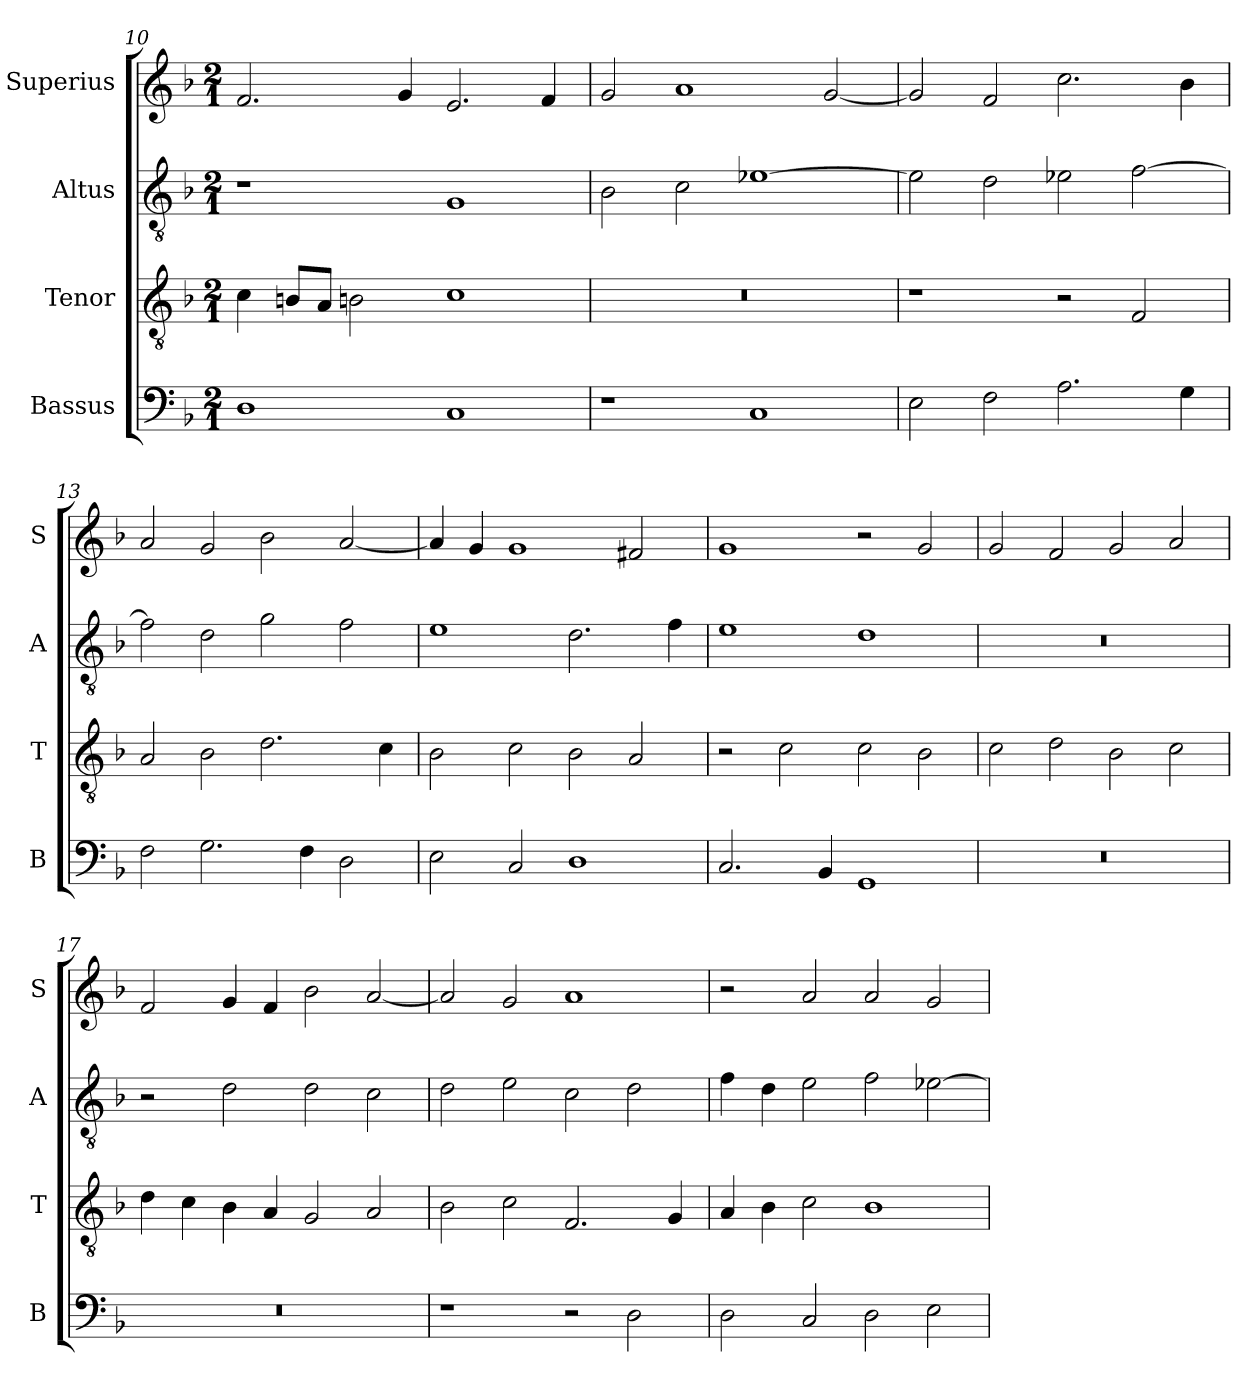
**kern	**kern	**kern	**kern
*part4	*part3	*part2	*part1
*staff4	*staff3	*staff2	*staff1
*I"Bassus	*I"Tenor	*I"Altus	*I"Superius
*I'B	*I'T	*I'A	*I'S
*clefF4	*clefGv2	*clefGv2	*clefG2
*k[b-]	*k[b-]	*k[b-]	*k[b-]
*F:	*F:	*F:	*F:
*M2/1	*M2/1	*M2/1	*M2/1
=10	=10	=10	=10
1D	4c	1r	2.f
.	8BnL	.	.
.	8AJ	.	.
.	2Bn	.	.
.	.	.	4g
1C	1c	1G	2.e
.	.	.	4f
=11	=11	=11	=11
1r	0r	2B-	2g
.	.	2c	1a
1C	.	[1e-X	.
.	.	.	[2g
=12	=12	=12	=12
2E	1r	2e-]	2g]
2F	.	2d	2f
2.A	2r	2e-X	2.cc
.	2F	[2f	.
4G	.	.	4b-
=13	=13	=13	=13
2F	2A	2f]	2a
2.G	2B-	2d	2g
.	2.d	2g	2b-
4F	.	.	.
2D	.	2f	[2a
.	4c	.	.
=14	=14	=14	=14
2E	2B-	1e	4a]
.	.	.	4g
2C	2c	.	1g
1D	2B-	2.d	.
.	2A	.	2f#X
.	.	4f	.
=15	=15	=15	=15
2.C	2r	1e	1g
.	2c	.	.
4BB-	.	.	.
1GG	2c	1d	2r
.	2B-	.	2g
=16	=16	=16	=16
0r	2c	0r	2g
.	2d	.	2f
.	2B-	.	2g
.	2c	.	2a
=17	=17	=17	=17
0r	4d	2r	2f
.	4c	.	.
.	4B-	2d	4g
.	4A	.	4f
.	2G	2d	2b-
.	2A	2c	[2a
=18	=18	=18	=18
1r	2B-	2d	2a]
.	2c	2e	2g
2r	2.F	2c	1a
2D	.	2d	.
.	4G	.	.
=19	=19	=19	=19
2D	4A	4f	2r
.	4B-	4d	.
2C	2c	2e	2a
2D	1B-	2f	2a
2E	.	[2e-X	2g
=	=	=	=
*-	*-	*-	*-
